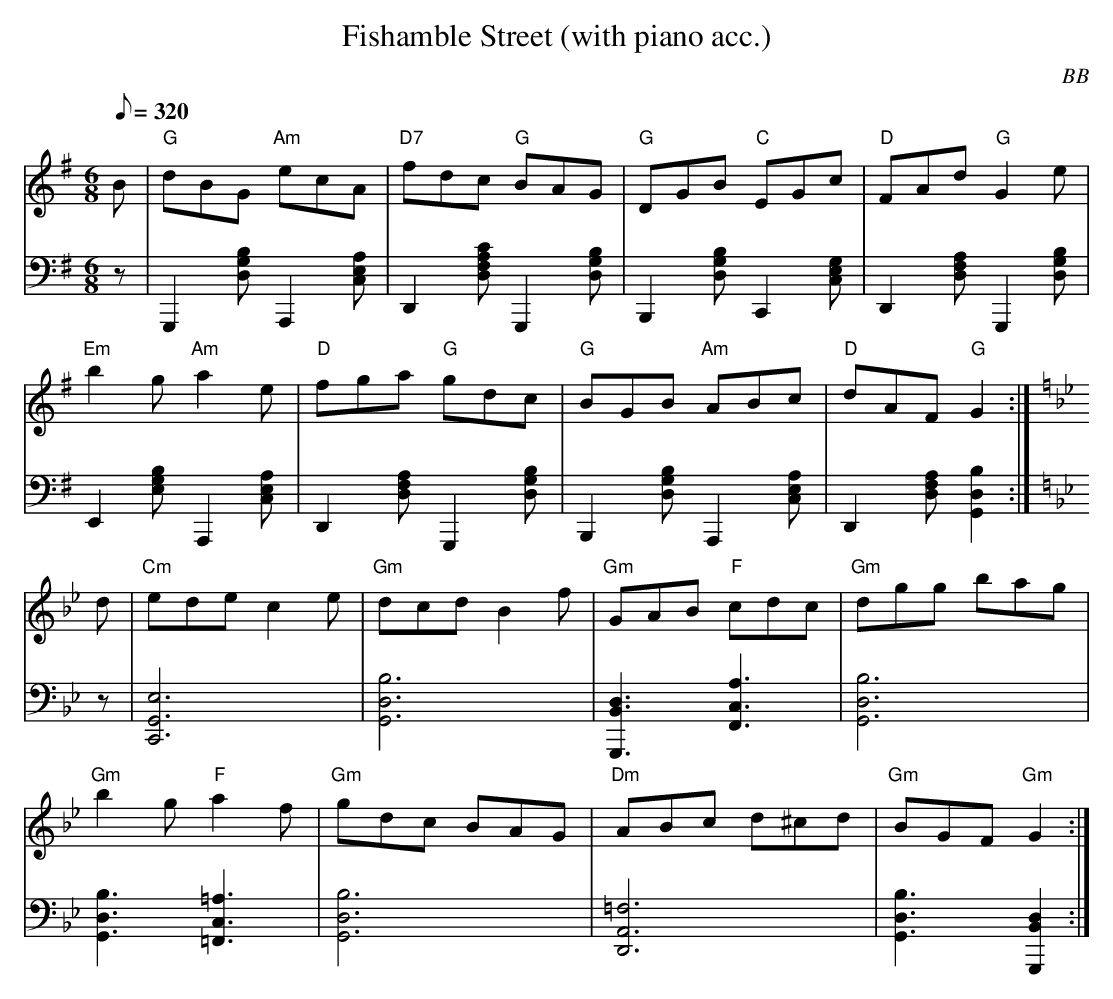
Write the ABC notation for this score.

X:1
T: Fishamble Street (with piano acc.)
C: BB
Q: 1/8=320
M: 6/8
L: 1/8
V: 1 program 1 110 volume=80 %fiddle
V: 2 volume=70 clef=bass m=D program 1 00
K: G
[V:1] B |"G"dBG "Am"ecA | "D7"fdc "G"BAG | "G"DGB "C"EGc | "D"FAd "G"G2 e |
[V:2] z|G,,2[GDB]A,,2[AEC]|D,2[DAFc]G,,2[GDB]|B,,2[GDB]C,2[CGE]|D,2[AFD]G,,2[GDB]|
[V:1] "Em"b2 g "Am"a2 e | "D"fga "G"gdc | "G"BGB "Am"ABc | "D"dAF "G"G2 :|
[V:2] E,2[EBG]A,,2[AEC]|D,2[AFD]G,,2[GDB]|B,,2[GDB]A,,2[AEC]|D,2[AFD][G,2D2B2]:|
[V:1][K: Gm] d | "Cm"ede c2 e | "Gm"dcd B2 f | "Gm"GAB "F"cdc | "Gm"dgg bag |
[V:2][K: Gm] z |[C,6G,6E6]|[G,6D6B6]|[G,,3D3B,3][F,3C3A3]|[G,6D6B6]|
[V:1] "Gm"b2 g "F"a2 f | "Gm"gdc BAG | "Dm"ABc d^cd |"Gm"BGF "Gm"G2 :|
[V:2] [G,3D3B3][=F,3C3=A3]|[G,6D6B6]|[D,6A,6=F6]|[G,3D3B3][G,,2D2B,2]:|
